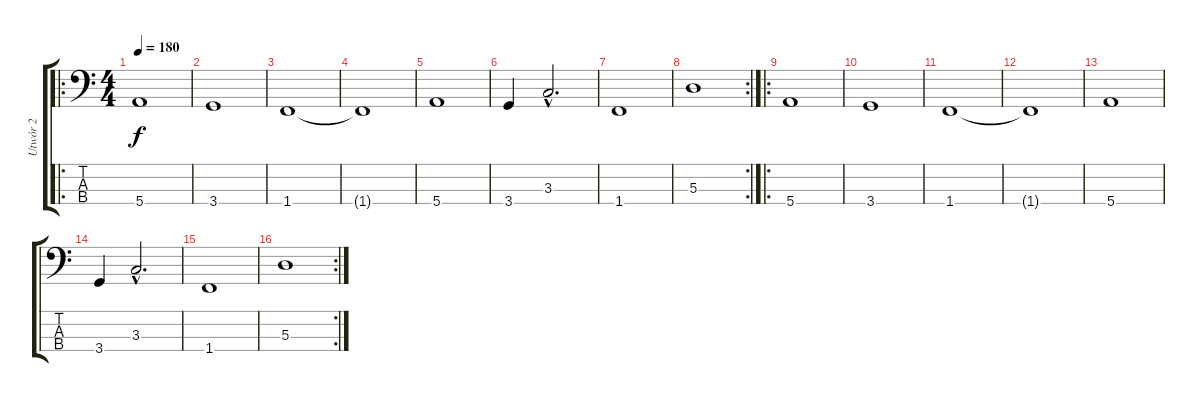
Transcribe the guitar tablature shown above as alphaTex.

\track ("Utwór 2" "Utwór 2") {instrument electricbassfinger}
\staff {score tabs}
\tuning (G2 D2 A1 E1) {hide}
\ro
\ts (4 4)
\tempo 180
\clef f4
\ks c
5.4.1{dy f instrument electricbassfinger} |
3.4.1 |
1.4.1 |
1.4{t}.1 |
5.4.1 |
3.4.4 3.3{hac}.2{d} |
1.4.1 |
\rc 2
5.3.1 |
\ro
5.4.1 |
3.4.1 |
1.4.1 |
1.4{t}.1 |
5.4.1 |
3.4.4 3.3{hac}.2{d} |
1.4.1 |
\rc 2
5.3.1
